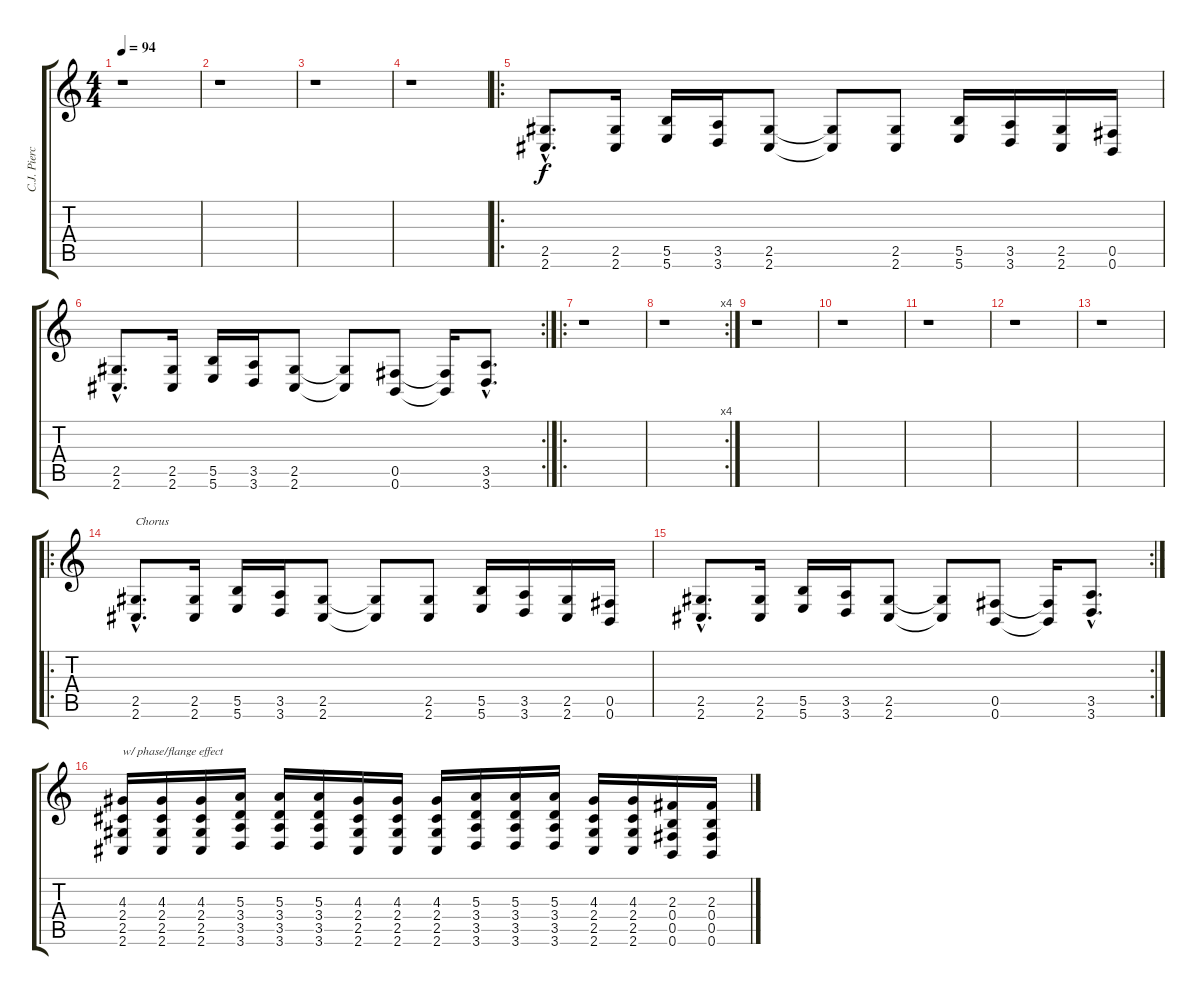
\track ("C.J. Pierce | Gtr. Overdub" "C.J. Pierc") {instrument overdrivenguitar}
\staff {score tabs}
\tuning (Db4 Ab3 E3 B2 Gb2 B1) {hide}
\ts (4 4)
\tempo 94
\clef g2
\ks c
r.1{dy f instrument overdrivenguitar} |
r.1 |
r.1 |
r.1 |
\ro
(2.5{hac} 2.6{hac}).8{d} (2.5 2.6).16 (5.5 5.6).16 (3.5 3.6).16 (2.5 2.6).8 (2.5{t} 2.6{t}).8 (2.5 2.6).8 (5.5 5.6).16 (3.5 3.6).16 (2.5 2.6).16 (0.5 0.6).16 |
\rc 2
(2.5{hac} 2.6{hac}).8{d} (2.5 2.6).16 (5.5 5.6).16 (3.5 3.6).16 (2.5 2.6).8 (2.5{t} 2.6{t}).8 (0.5 0.6).8 (0.5{t} 0.6{t}).16 (3.5{hac} 3.6{hac}).8{d} |
\ro
r.1 |
\rc 4
r.1 |
r.1 |
r.1 |
r.1 |
r.1 |
r.1 |
\ro
(2.5{hac} 2.6{hac}).8{d txt "Chorus"} (2.5 2.6).16 (5.5 5.6).16 (3.5 3.6).16 (2.5 2.6).8 (2.5{t} 2.6{t}).8 (2.5 2.6).8 (5.5 5.6).16 (3.5 3.6).16 (2.5 2.6).16 (0.5 0.6).16 |
\rc 2
(2.5{hac} 2.6{hac}).8{d} (2.5 2.6).16 (5.5 5.6).16 (3.5 3.6).16 (2.5 2.6).8 (2.5{t} 2.6{t}).8 (0.5 0.6).8 (0.5{t} 0.6{t}).16 (3.5{hac} 3.6{hac}).8{d} |
(4.3 2.4 2.5 2.6).16{txt "w/ phase/flange effect"} (4.3 2.4 2.5 2.6).16 (4.3 2.4 2.5 2.6).16 (5.3 3.4 3.5 3.6).16 (5.3 3.4 3.5 3.6).16 (5.3 3.4 3.5 3.6).16 (4.3 2.4 2.5 2.6).16 (4.3 2.4 2.5 2.6).16 (4.3 2.4 2.5 2.6).16 (5.3 3.4 3.5 3.6).16 (5.3 3.4 3.5 3.6).16 (5.3 3.4 3.5 3.6).16 (4.3 2.4 2.5 2.6).16 (4.3 2.4 2.5 2.6).16 (2.3 0.4 0.5 0.6).16 (2.3 0.4 0.5 0.6).16
